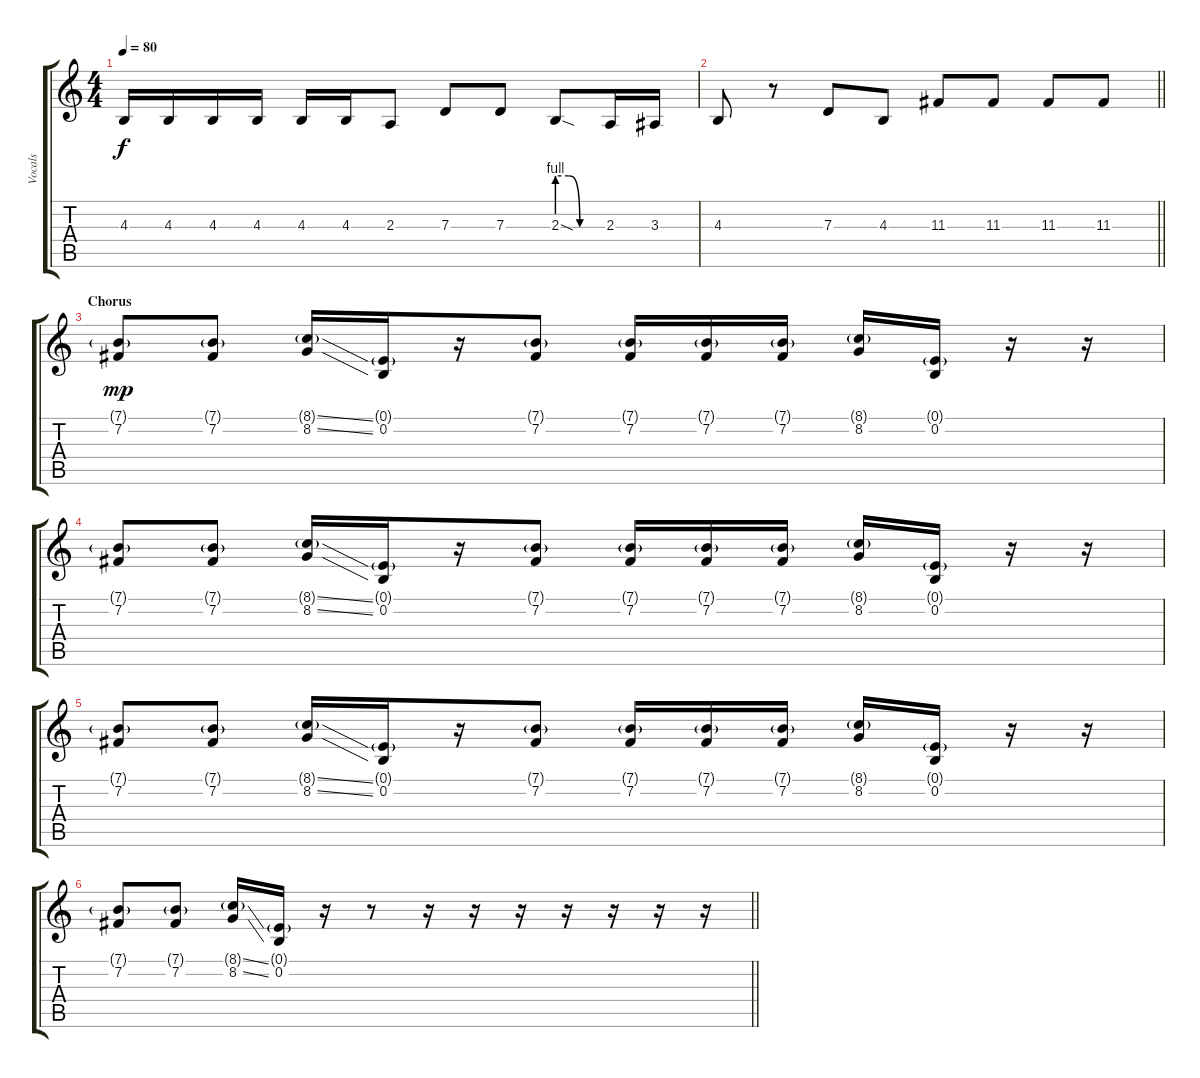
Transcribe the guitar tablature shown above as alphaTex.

\track ("Vocals" "Vocals") {instrument trumpet}
\staff {score tabs}
\tuning (E4 B3 G3 D3 A2 E2) {hide}
\ts (4 4)
\tempo 80
\clef g2
\ks c
4.3.16{dy f} 4.3.16 4.3.16 4.3.16 4.3.16 4.3.16 2.3.8 7.3.8 7.3.8 2.3{be (custom 0 4 15 4 30 0 60 0) sod}.8 2.3.16 3.3.16 |
\barLineRight lightlight
4.3.8 r.8 7.3.8 4.3.8 11.3.8 11.3.8 11.3.8 11.3.8 |
\section ("" "Chorus")
(7.1{g} 7.2).8{dy mp} (7.1{g} 7.2).8 (8.1{ss g} 8.2{ss}).16 (0.1{g} 0.2).16 r.16 (7.1{g} 7.2).8 (7.1{g} 7.2).16 (7.1{g} 7.2).16 (7.1{g} 7.2).16 (8.1{g} 8.2).16 (0.1{g} 0.2).16 r.16 r.16 |
(7.1{g} 7.2).8 (7.1{g} 7.2).8 (8.1{ss g} 8.2{ss}).16 (0.1{g} 0.2).16 r.16 (7.1{g} 7.2).8 (7.1{g} 7.2).16 (7.1{g} 7.2).16 (7.1{g} 7.2).16 (8.1{g} 8.2).16 (0.1{g} 0.2).16 r.16 r.16 |
(7.1{g} 7.2).8 (7.1{g} 7.2).8 (8.1{ss g} 8.2{ss}).16 (0.1{g} 0.2).16 r.16 (7.1{g} 7.2).8 (7.1{g} 7.2).16 (7.1{g} 7.2).16 (7.1{g} 7.2).16 (8.1{g} 8.2).16 (0.1{g} 0.2).16 r.16 r.16 |
\barLineRight lightlight
(7.1{g} 7.2).8 (7.1{g} 7.2).8 (8.1{ss g} 8.2{ss}).16 (0.1{g} 0.2).16 r.16 r.8 r.16 r.16 r.16 r.16 r.16 r.16 r.16
